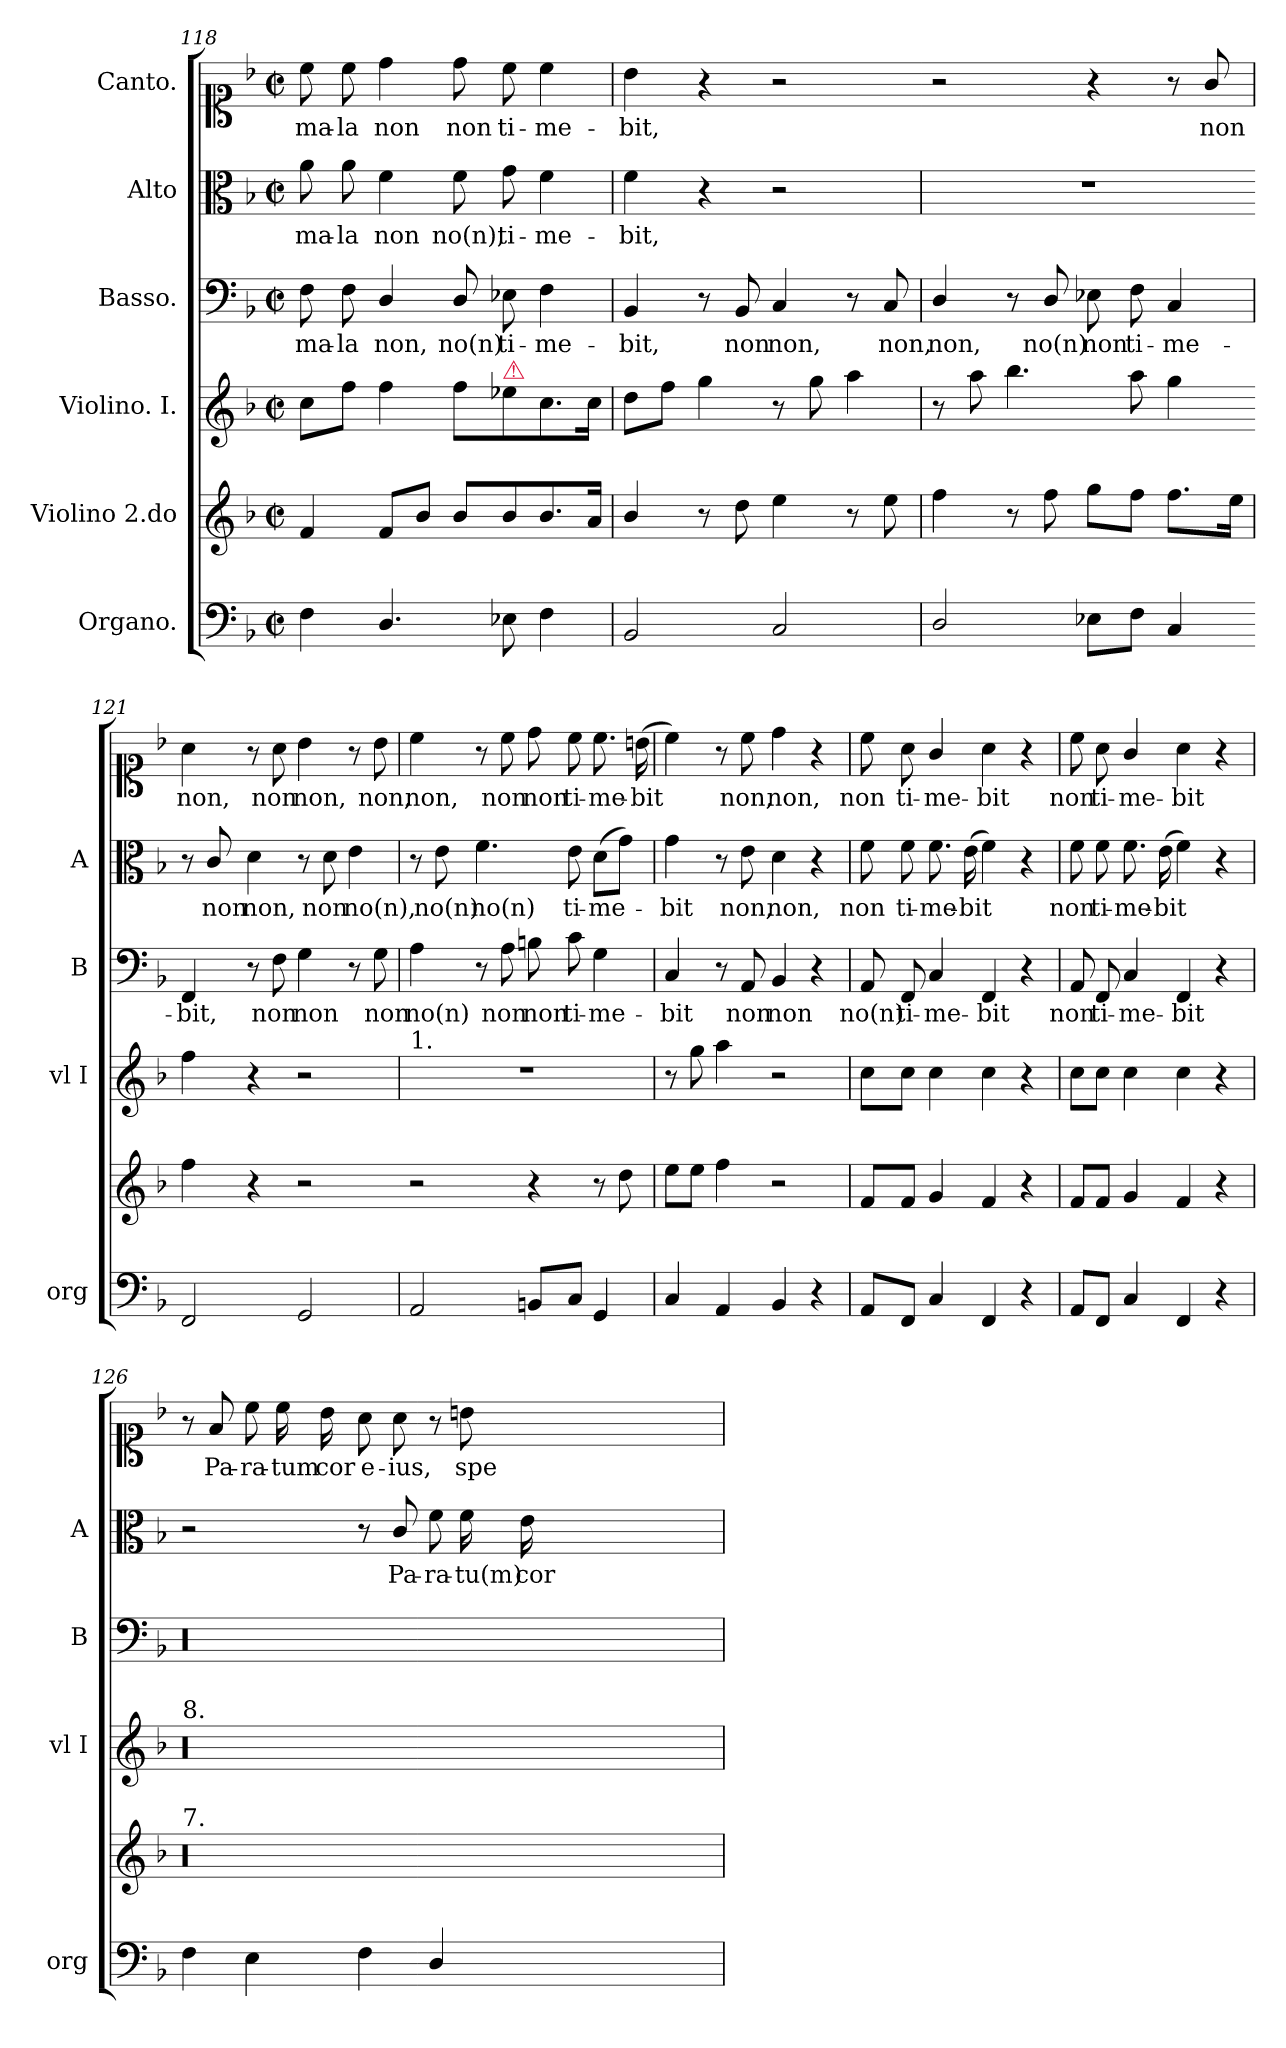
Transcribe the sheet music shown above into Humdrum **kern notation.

**kern	**dynam	**kern	**kern	**dynam	**kern	**text	**dynam	**kern	**text	**dynam	**kern	**text	**dynam
*part6	*part6	*part5	*part4	*part4	*part3	*part3	*part3	*part2	*part2	*part2	*part1	*part1	*part1
*staff6	*staff6	*staff5	*staff4	*staff4	*staff3	*staff3	*staff3	*staff2	*staff2	*staff2	*staff1	*staff1	*staff1
*I"Organo.	*	*I"Violino 2.do	*I"Violino. I.	*	*I"Basso.	*	*	*I"Alto	*	*	*I"Canto.	*	*
*I'org	*	*	*I'vl I	*	*I'B	*	*	*I'A	*	*	*	*	*
*clefF4	*	*clefG2	*clefG2	*	*clefF4	*	*	*clefC3	*	*	*clefC1	*	*
*k[b-]	*	*k[b-]	*k[b-]	*	*k[b-]	*	*	*k[b-]	*	*	*k[b-]	*	*
*F:	*	*F:	*F:	*	*F:	*	*	*F:	*	*	*F:	*	*
*M2/2	*	*M2/2	*M2/2	*	*M2/2	*	*	*M2/2	*	*	*M2/2	*	*
*met(c|)	*	*met(c|)	*met(c|)	*	*met(c|)	*	*	*met(c|)	*	*	*met(c|)	*	*
=118	=118	=118	=118	=118	=118	=118	=118	=118	=118	=118	=118	=118	=118
4F\	.	4f/	8cc\L	.	8F\	ma-	.	8a\	ma-	.	8cc\	ma-	.
.	.	.	8ff\J	.	8F\	-la	.	8a\	-la	.	8cc\	-la	.
4.D/	.	8f/L	4ff\	.	4D/	non,	.	4f\	non	.	4dd\	non	.
.	.	8b-/J	.	.	.	.	.	.	.	.	.	.	.
.	.	8b-/L	8ff\L	.	8D/	no(n)	.	8f\	no(n),	.	8dd\	non	.
!	!	!	!LO:TX:a:color=crimson:t=⚠	!	!	!	!	!	!	!	!	!	!
8E-X\	.	8b-/	8ee-X\	.	8E-X\	ti-	.	8g\	ti-	.	8cc\	ti-	.
4F\	.	8.b-/	8.cc\	.	4F\	-me-	.	4f\	-me-	.	4cc\	-me-	.
.	.	16a/Jk	16cc\Jk	.	.	.	.	.	.	.	.	.	.
=119	=119	=119	=119	=119	=119	=119	=119	=119	=119	=119	=119	=119	=119
2BB-/	.	4b-/	8dd\L	.	4BB-/	-bit,	.	4f\	-bit,	.	4b-\	-bit,	.
.	.	.	8ff\J	.	.	.	.	.	.	.	.	.	.
.	.	8r	4gg\	.	8r	.	.	4r	.	.	4r	.	.
.	.	8dd\	.	.	8BB-/	non	.	.	.	.	.	.	.
2C/	.	4ee\	8r	.	4C/	non,	.	2r	.	.	2r	.	.
.	.	.	8gg\	.	.	.	.	.	.	.	.	.	.
.	.	8r	4aa\	.	8r	.	.	.	.	.	.	.	.
.	.	8ee\	.	.	8C/	non,	.	.	.	.	.	.	.
=120	=120-	=120	=120	=120-	=120	=120-	=120-	=120	=120-	=120-	=120-	=120-	=120-
2D/	.	4ff\	8r	.	4D/	non,	.	1r	.	.	2r	.	.
.	.	.	8aa\	.	.	.	.	.	.	.	.	.	.
.	.	8r	4.bb-\	.	8r	.	.	.	.	.	.	.	.
.	.	8ff\	.	.	8D/	no(n)	.	.	.	.	.	.	.
8E-X\L	.	8gg\L	.	.	8E-X\	non	.	.	.	.	4r	.	.
8F\J	.	8ff\J	8aa\	.	8F\	ti-	.	.	.	.	.	.	.
4C/	.	8.ff\L	4gg\	.	4C/	-me-	.	.	.	.	8r	.	.
.	.	.	.	.	.	.	.	.	.	.	8g/	non	.
.	.	16ee\Jk	.	.	.	.	.	.	.	.	.	.	.
=121-	=121	=121	=121-	=121	=121	=121	=121	=121	=121	=121	=121	=121	=121
2FF/	.	4ff\	4ff\	.	4FF/	-bit,	.	8r	.	.	4a\	non,	.
.	.	.	.	.	.	.	.	8c/	non	.	.	.	.
.	.	4r	4r	.	8r	.	.	4d\	non,	.	8r	.	.
.	.	.	.	.	8F\	non	.	.	.	.	8a\	non	.
2GG/	.	2r	2r	.	4G\	non	.	8r	.	.	4b-\	non,	.
.	.	.	.	.	.	.	.	8d\	non	.	.	.	.
.	.	.	.	.	8r	.	.	4e\	no(n),	.	8r	.	.
.	.	.	.	.	8G\	non	.	.	.	.	8b-\	non,	.
=122	=122	=122-	=122	=122	=122	=122	=122	=122	=122	=122	=122	=122	=122
!	!	!	!LO:TX:a:t=1.	!	!	!	!	!	!	!	!	!	!
2AA/	.	2r	1r	.	4A\	no(n)	.	8r	.	.	4cc\	non,	.
.	.	.	.	.	.	.	.	8e\	no(n)	.	.	.	.
.	.	.	.	.	8r	.	.	4.f\	no(n)	.	8r	.	.
.	.	.	.	.	8A\	non	.	.	.	.	8cc\	non	.
8BBn/L	.	4r	.	.	8Bn\	non	.	.	.	.	8dd\	non	.
8C/J	.	.	.	.	8c\	ti-	.	8e\	ti-	.	8cc\	ti-	.
4GG/	.	8r	.	.	4G\	-me-	.	(8d\L	-me-	.	8.cc\	-me-	.
.	.	8dd\	.	.	.	.	.	8g\J)	.	.	.	.	.
.	.	.	.	.	.	.	.	.	.	.	(16bn\	-bit	.
=123	=123	=123	=123	=123	=123	=123	=123	=123	=123	=123	=123	=123	=123
4C/	.	8ee\L	8r	.	4C/	-bit	.	4g\	-bit	.	4cc\)	.	.
.	.	8ee\J	8gg\	.	.	.	.	.	.	.	.	.	.
4AA/	.	4ff\	4aa\	.	8r	.	.	8r	.	.	8r	.	.
.	.	.	.	.	8AA/	non	.	8e\	non,	.	8cc\	non,	.
4BB-/	.	2r	2r	.	4BB-/	non	.	4d\	non,	.	4dd\	non,	.
4r	.	.	.	.	4r	.	.	4r	.	.	4r	.	.
=124	=124	=124	=124	=124	=124	=124	=124	=124	=124	=124	=124	=124	=124
8AA/L	.	8f/L	8cc\L	.	8AA/	no(n)	.	8f\	non	.	8cc\	non	.
8FF/J	.	8f/J	8cc\J	.	8FF/	ti-	.	8f\	ti-	.	8a\	ti-	.
4C/	.	4g/	4cc\	.	4C/	-me-	.	8.f\	-me-	.	4g/	-me-	.
.	.	.	.	.	.	.	.	(16e\	-bit	.	.	.	.
4FF/	.	4f/	4cc\	.	4FF/	-bit	.	4f\)	.	.	4a\	-bit	.
4r	.	4r	4r	.	4r	.	.	4r	.	.	4r	.	.
=125	=125	=125	=125	=125	=125	=125	=125	=125	=125	=125	=125	=125	=125
!	!LO:DY:b	!	!	!LO:DY:a	!	!	!LO:DY:a	!	!	!LO:DY:a	!	!	!LO:DY:a
8AA/L	piano	8f/L	8cc\L	piano	8AA/	non	piano	8f\	non	piano.	8cc\	non	piano
8FF/J	.	8f/J	8cc\J	.	8FF/	ti-	.	8f\	ti-	.	8a\	ti-	.
4C/	.	4g/	4cc\	.	4C/	-me-	.	8.f\	-me-	.	4g/	-me-	.
.	.	.	.	.	.	.	.	(16e\	-bit	.	.	.	.
4FF/	.	4f/	4cc\	.	4FF/	-bit	.	4f\)	.	.	4a\	-bit	.
4r	.	4r	4r	.	4r	.	.	4r	.	.	4r	.	.
=126	=126	=126	=126	=126	=126	=126	=126	=126	=126	=126	=126	=126	=126
!	!	!	!LO:TX:a:t=8.	!	!	!	!	!	!	!	!	!	!
!	!	!LO:TX:a:t=7.	!	!	!	!	!	!	!	!	!	!	!
4F\	.	00r	00r	.	00r	.	.	2r	.	.	8r	.	.
.	.	.	.	.	.	.	.	.	.	.	8f/	Pa-	.
4E\	.	.	.	.	.	.	.	.	.	.	8cc\	-ra-	.
.	.	.	.	.	.	.	.	.	.	.	16cc\	-tum	.
.	.	.	.	.	.	.	.	.	.	.	16b-\	cor	.
4F\	.	.	.	.	.	.	.	8r	.	.	8a\	e-	.
.	.	.	.	.	.	.	.	8c/	Pa-	.	8a\	-ius,	.
4D/	.	.	.	.	.	.	.	8f\	-ra-	.	8r	.	.
.	.	.	.	.	.	.	.	16f\	-tu(m)	.	8bn\	spe-	.
.	.	.	.	.	.	.	.	16e\	cor	.	.	.	.
0.ryy	.	.	.	.	.	.	.	0.ryy	.	.	0.ryy	.	.
=	=	=	=	=	=	=	=	=	=	=	=	=	=
*-	*-	*-	*-	*-	*-	*-	*-	*-	*-	*-	*-	*-	*-
